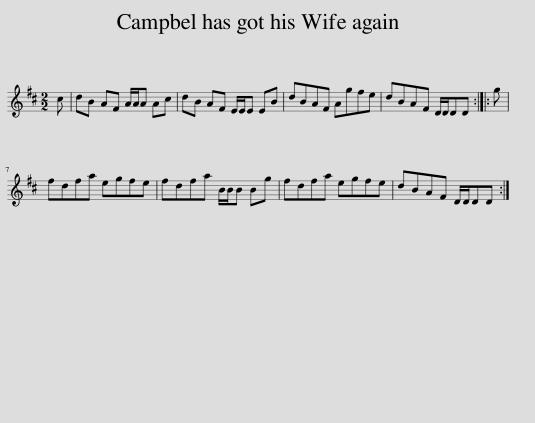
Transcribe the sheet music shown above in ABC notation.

X:1
L:1/8
M:2/2
I:linebreak $
K:D
V:1 treble
V:1
 c | dB AF A/A/A Ac | dB AF E/E/E EB | dBAF Agfe | dBAF D/D/DD :: %5
 g |$ fdfa egfe | fdfa B/B/B Bg | fdfa egfe | dBAF D/D/DD :| %10
